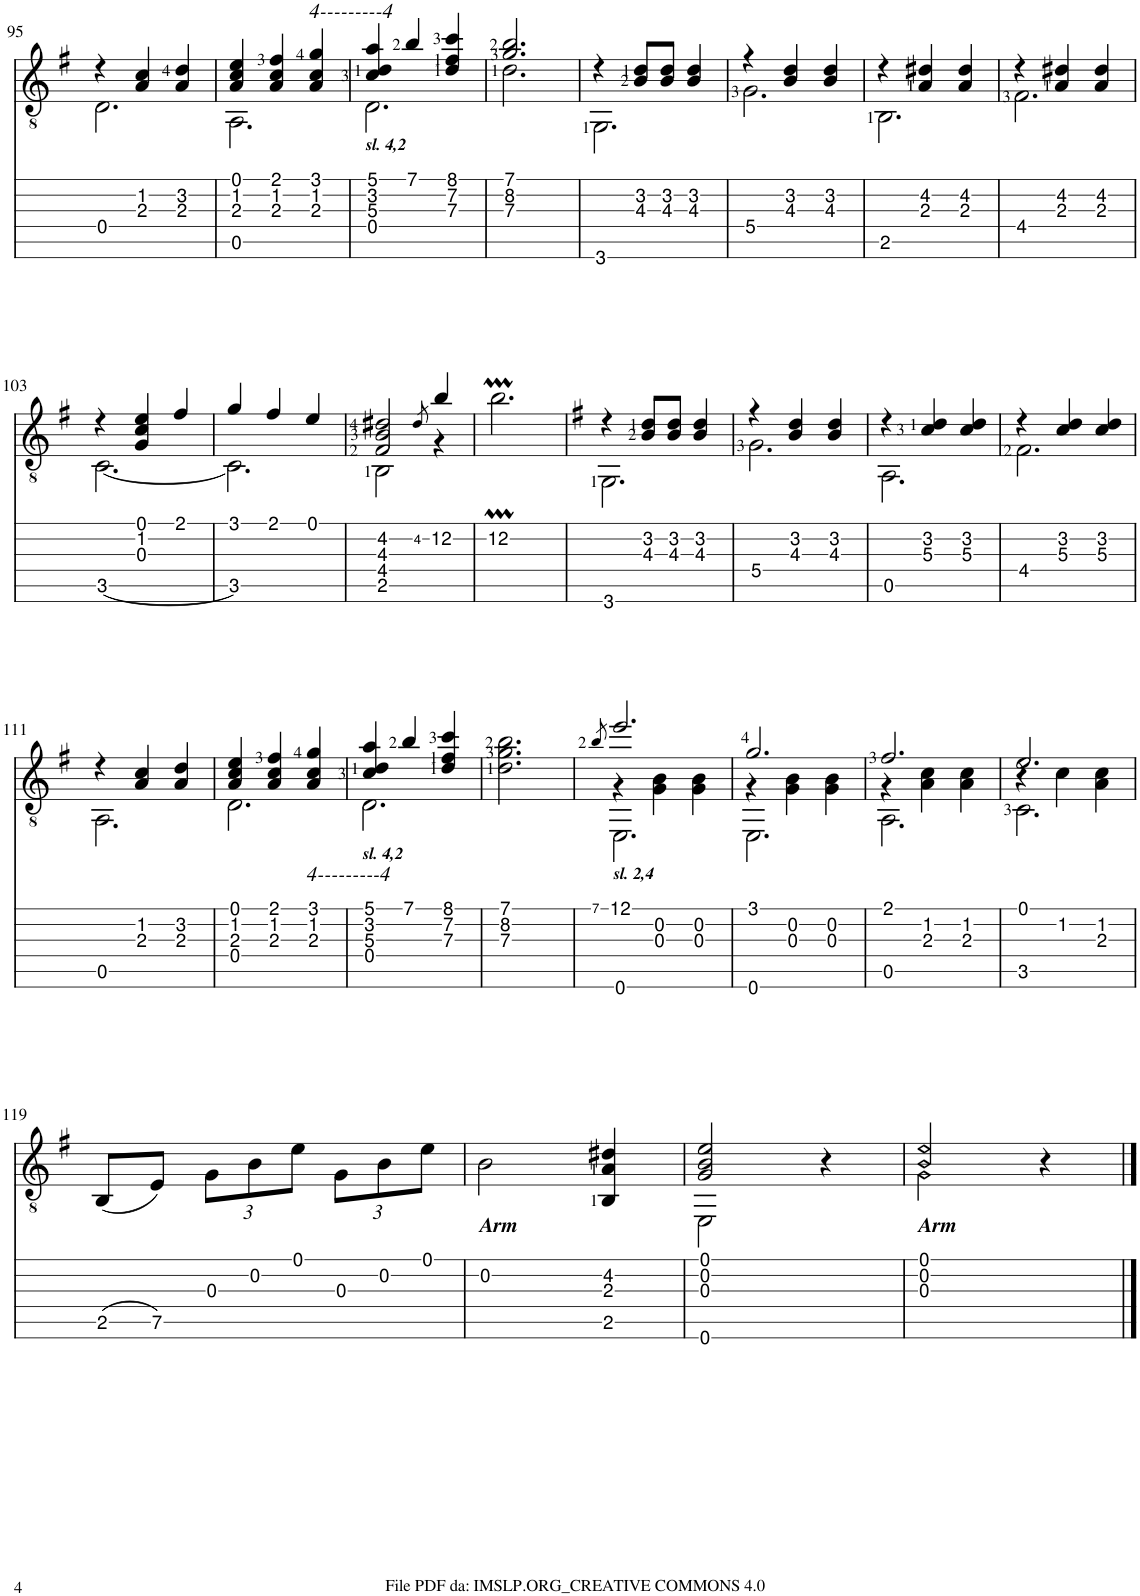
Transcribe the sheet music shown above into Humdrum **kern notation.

**kern	**kern
*part1	*part1
*staff2	*staff1
*I"Guitar	*
*I'Guit.	*
!!LO:PB:g=z
*	*clefGv2
*k[f#]	*k[f#]
*M3/4	*M3/4
=95	=95
*^	*^
4r	2.D	4r	2.D\
4A 4c	.	4A/ 4c/	.
4A 4d	.	4A/ 4d/	.
=96	=96	=96	=96
4A 4c 4e	2.AA	4A/ 4c/ 4e/	2.AA\
4A 4c 4f#	.	4A/ 4c/ 4f#/	.
!	!	!LO:TX:a:i:t=4---------4	!
4A 4c 4g	.	4A/ 4c/ 4g/	.
=97	=97	=97	=97
!LO:TX:a:Bi:t=sl. 4,2	!	!	!
4c 4d 4a	2.D	4c/ 4d/ 4a/	2.D\
4b	.	4b/	.
4d 4f# 4cc	.	4d/ 4f#/ 4cc/	.
=98	=98	=98	=98
2.g 2.b	2.d	2.g/ 2.b/	2.d\
=99	=99	=99	=99
4r	2.GG	4r	2.GG\
8B\ 8d\L	.	8B/ 8d/L	.
8B\ 8d\J	.	8B/ 8d/J	.
4B 4d	.	4B/ 4d/	.
=100	=100	=100	=100
4r	2.G	4r	2.G\
4B 4d	.	4B/ 4d/	.
4B 4d	.	4B/ 4d/	.
=101	=101	=101	=101
4r	2.BB	4r	2.BB\
4A 4d#X	.	4A/ 4d#X/	.
4A 4d#	.	4A/ 4d#/	.
=102	=102	=102	=102
4r	2.F#	4r	2.F#\
4A 4d#X	.	4A/ 4d#X/	.
4A 4d#	.	4A/ 4d#/	.
!!LO:LB:g=z	!!
=103	=103	=103	=103
4r	[2.C	4r	[2.C\
4G 4c 4e	.	4G/ 4c/ 4e/	.
4f#	.	4f#/	.
=104	=104	=104	=104
4g	2.C]	4g/	2.C\]
4f#	.	4f#/	.
4e	.	4e/	.
=105	=105	=105	=105
2F# 2B 2d#X	2BB	2F#/ 2B/ 2d#X/	2BB\
qd#	.	8qd#/	.
4b	4r	4b/	4r
*v	*v	*	*
*	*v	*v
=106	=106
2.bm	2.bm\
=107	=107
*k[f#]	*k[f#]
*^	*^
4r	2.GG	4r	2.GG\
8B\ 8d\L	.	8B/ 8d/L	.
8B\ 8d\J	.	8B/ 8d/J	.
4B 4d	.	4B/ 4d/	.
=108	=108	=108	=108
4r	2.G	4r	2.G\
4B 4d	.	4B/ 4d/	.
4B 4d	.	4B/ 4d/	.
=109	=109	=109	=109
4r	2.AA	4r	2.AA\
4c 4d	.	4c/ 4d/	.
4c 4d	.	4c/ 4d/	.
=110	=110	=110	=110
4r	2.F#	4r	2.F#\
4c 4d	.	4c/ 4d/	.
4c 4d	.	4c/ 4d/	.
!!LO:LB:g=z	!!
=111	=111	=111	=111
4r	2.AA	4r	2.AA\
4A 4c	.	4A/ 4c/	.
4A 4d	.	4A/ 4d/	.
=112	=112	=112	=112
4A 4c 4e	2.D	4A/ 4c/ 4e/	2.D\
4A 4c 4f#	.	4A/ 4c/ 4f#/	.
!LO:TX:a:i:t=4---------4	!	!	!
4A 4c 4g	.	4A/ 4c/ 4g/	.
=113	=113	=113	=113
!LO:TX:a:Bi:t=sl. 4,2	!	!	!
4c 4d 4a	2.D	4c/ 4d/ 4a/	2.D\
4b	.	4b/	.
4d 4f# 4cc	.	4d/ 4f#/ 4cc/	.
*v	*v	*	*
*	*v	*v
=114	=114
2.d 2.g 2.b	2.d\ 2.g\ 2.b\
=115	=115
qb	8qb/
*^	*^
*	*^	*	*^
!LO:TX:a:Bi:t=sl. 2,4	!	!	!	!	!
2.ee	4r	2.EE	2.ee/	4r	2.EE\
.	4G 4B	.	.	4G\ 4B\	.
.	4G 4B	.	.	4G\ 4B\	.
=116	=116	=116	=116	=116	=116
2.g	4r	2.EE	2.g/	4r	2.EE\
.	4G 4B	.	.	4G\ 4B\	.
.	4G 4B	.	.	4G\ 4B\	.
=117	=117	=117	=117	=117	=117
2.f#	4r	2.AA	2.f#/	4r	2.AA\
.	4A 4c	.	.	4A\ 4c\	.
.	4A 4c	.	.	4A\ 4c\	.
=118	=118	=118	=118	=118	=118
2.e	4r	2.C	2.e/	4r	2.C\
.	4c	.	.	4c\	.
.	4A 4c	.	.	4A\ 4c\	.
*v	*v	*v	*	*	*
*	*v	*v	*v
!!LO:LB:g=z
=119	=119
8BBL	(8BB/L
8EJ	8E/J)
*Xbrackettup	*Xbrackettup
12GL	12G\L
12B	12B\
12eJ	12e\J
12GL	12G\L
12B	12B\
12eJ	12e\J
=120	=120
!LO:TX:a:Bi:t=Arm	!
2B	2B\
4BB 4A 4d#X	4BB/ 4A/ 4d#X/
=121	=121
*^	*^
2G 2B 2e	2EE	2G/ 2B/ 2e/	2EE\
4r	4ryy	4r	4ryy
=122	=122	=122	=122
!LO:TX:a:Bi:t=Arm	!	!	!
2B 2e	2G	2B/ 2e/	2G\
4r	4ryy	4r	4ryy
*v	*v	*	*
*	*v	*v
==	==
*-	*-
